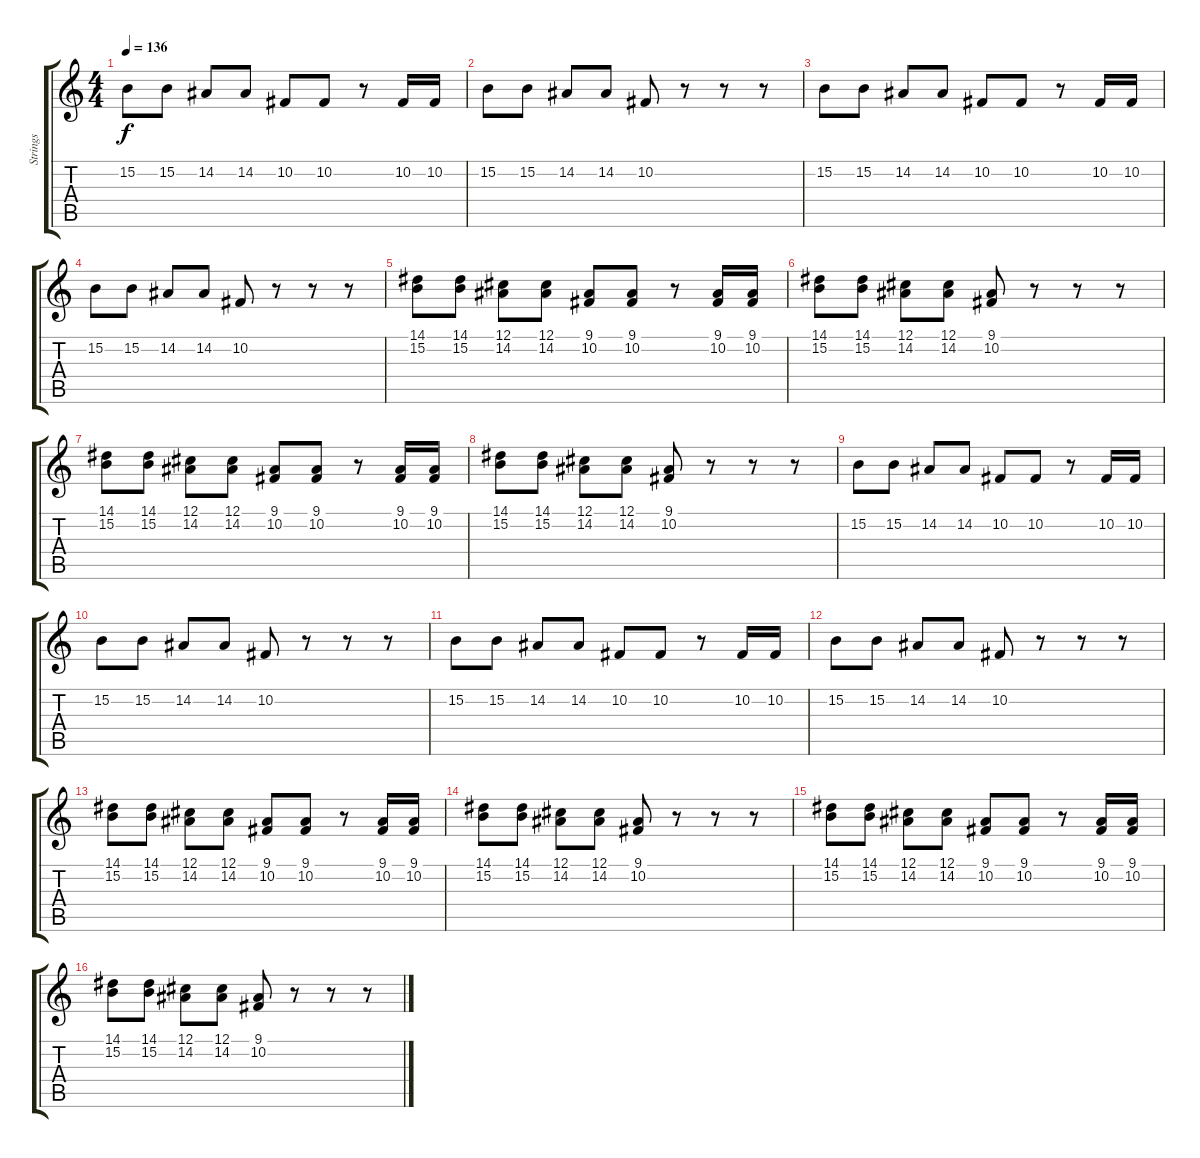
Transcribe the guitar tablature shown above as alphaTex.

\track ("Strings" "Strings") {instrument stringensemble1}
\staff {score tabs}
\tuning (Db4 Ab3 E3 B2 Gb2 B1) {hide}
\ts (4 4)
\tempo 136
\clef g2
\ks c
15.2.8{dy f} 15.2.8 14.2.8 14.2.8 10.2.8 10.2.8 r.8 10.2.16 10.2.16 |
15.2.8 15.2.8 14.2.8 14.2.8 10.2.8 r.8 r.8 r.8 |
15.2.8 15.2.8 14.2.8 14.2.8 10.2.8 10.2.8 r.8 10.2.16 10.2.16 |
15.2.8 15.2.8 14.2.8 14.2.8 10.2.8 r.8 r.8 r.8 |
(14.1 15.2).8 (14.1 15.2).8 (12.1 14.2).8 (12.1 14.2).8 (9.1 10.2).8 (9.1 10.2).8 r.8 (9.1 10.2).16 (9.1 10.2).16 |
(14.1 15.2).8 (14.1 15.2).8 (12.1 14.2).8 (12.1 14.2).8 (9.1 10.2).8 r.8 r.8 r.8 |
(14.1 15.2).8 (14.1 15.2).8 (12.1 14.2).8 (12.1 14.2).8 (9.1 10.2).8 (9.1 10.2).8 r.8 (9.1 10.2).16 (9.1 10.2).16 |
(14.1 15.2).8 (14.1 15.2).8 (12.1 14.2).8 (12.1 14.2).8 (9.1 10.2).8 r.8 r.8 r.8 |
15.2.8 15.2.8 14.2.8 14.2.8 10.2.8 10.2.8 r.8 10.2.16 10.2.16 |
15.2.8 15.2.8 14.2.8 14.2.8 10.2.8 r.8 r.8 r.8 |
15.2.8 15.2.8 14.2.8 14.2.8 10.2.8 10.2.8 r.8 10.2.16 10.2.16 |
15.2.8 15.2.8 14.2.8 14.2.8 10.2.8 r.8 r.8 r.8 |
(14.1 15.2).8 (14.1 15.2).8 (12.1 14.2).8 (12.1 14.2).8 (9.1 10.2).8 (9.1 10.2).8 r.8 (9.1 10.2).16 (9.1 10.2).16 |
(14.1 15.2).8 (14.1 15.2).8 (12.1 14.2).8 (12.1 14.2).8 (9.1 10.2).8 r.8 r.8 r.8 |
(14.1 15.2).8 (14.1 15.2).8 (12.1 14.2).8 (12.1 14.2).8 (9.1 10.2).8 (9.1 10.2).8 r.8 (9.1 10.2).16 (9.1 10.2).16 |
(14.1 15.2).8 (14.1 15.2).8 (12.1 14.2).8 (12.1 14.2).8 (9.1 10.2).8 r.8 r.8 r.8
